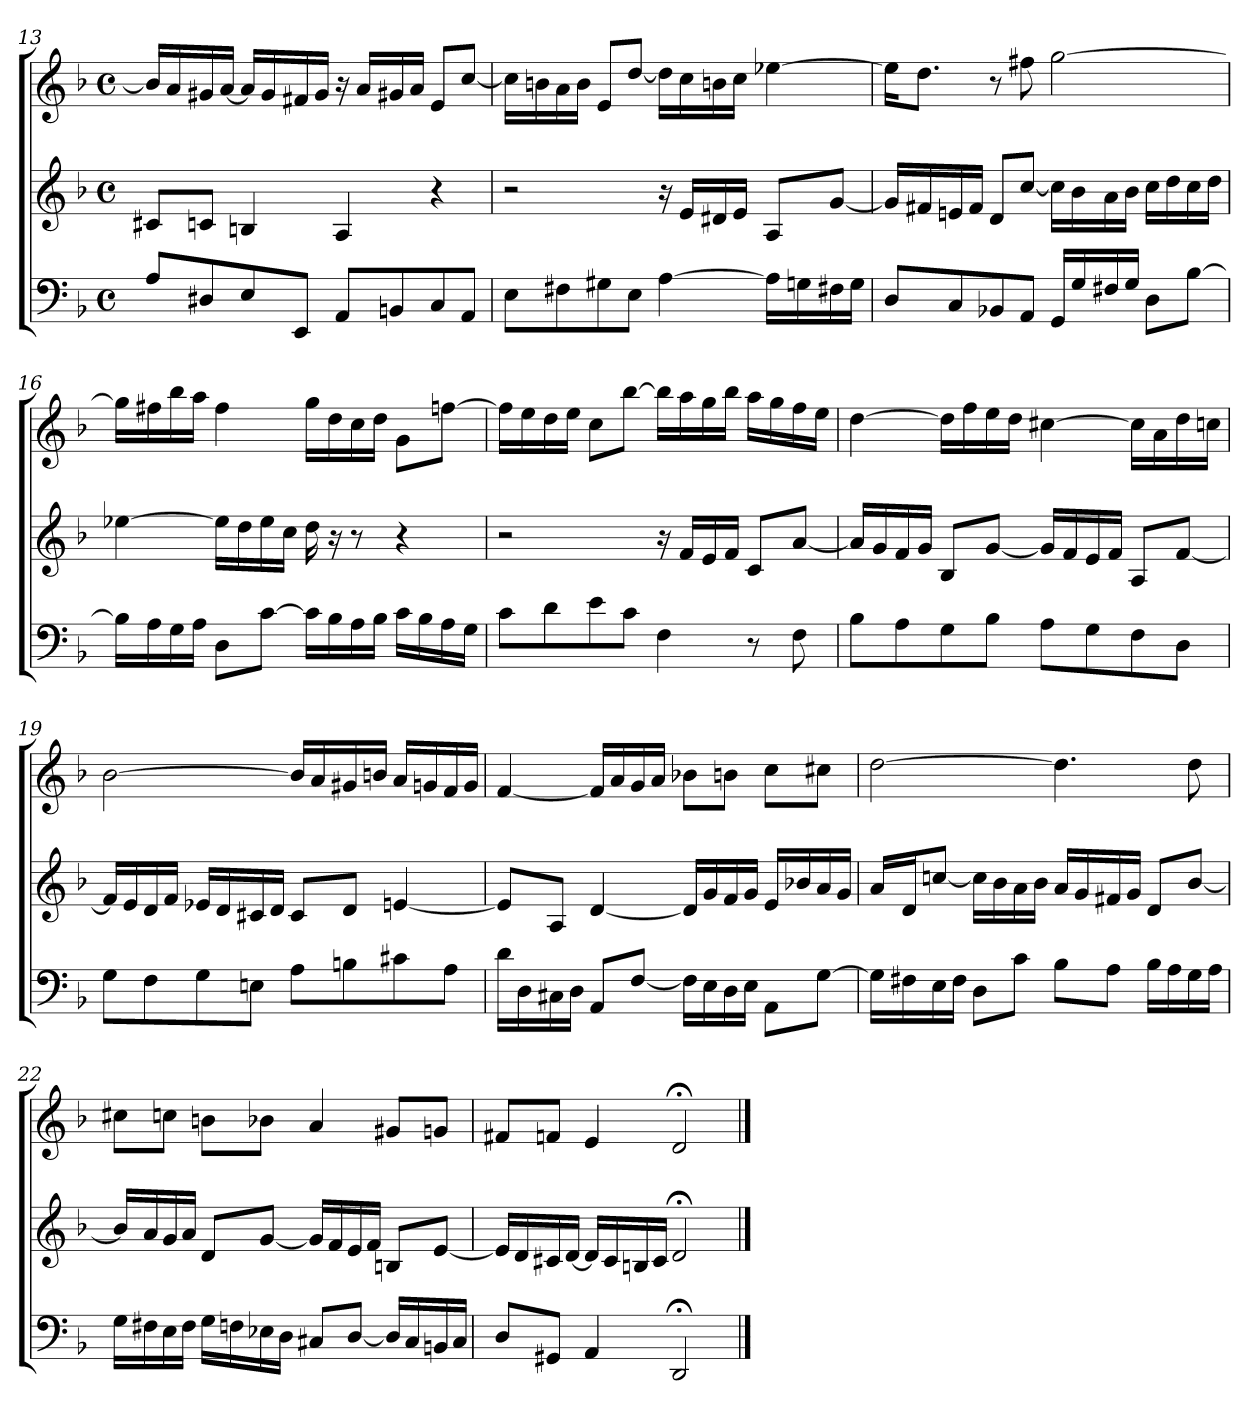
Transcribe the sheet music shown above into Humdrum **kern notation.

**kern	**kern	**kern
*part3	*part2	*part1
*staff3	*staff2	*staff1
*clefF4	*clefG2	*clefG2
*k[b-]	*k[b-]	*k[b-]
*M4/4	*M4/4	*M4/4
*met(c)	*met(c)	*met(c)
=13	=13	=13
8AL	8c#XL	16bnLL]
.	.	16a
8D#X	8cnJ	16g#X
.	.	[16aJJ
8E	4Bn	16aLL]
.	.	16g#
8EEJ	.	16f#X
.	.	16g#JJ
8AAL	4A	16r
.	.	16aLL
8BBn	.	16g#X
.	.	16aJJ
8C	4r	8eL
8AAJ	.	[8ccJ
=14	=14	=14
8EL	2r	16ccLL]
.	.	16bn
8F#X	.	16a
.	.	16bJJ
8G#X	.	8eL
8EJ	.	[8ddJ
[4A	16r	16ddLL]
.	16eLL	16cc
.	16d#X	16bn
.	16eJJ	16ccJJ
16ALL]	8AL	[4ee-X
16Gn	.	.
16F#X	[8gJ	.
16GJJ	.	.
=15	=15	=15
8DL	16gLL]	16ee-KL]
.	16f#X	8.ddJ
8C	16en	.
.	16f#JJ	.
8BB-X	8dL	8r
8AAJ	[8ccJ	8ff#X
16GGLL	16ccLL]	[2gg
16G	16b-	.
16F#X	16a	.
16GJJ	16b-JJ	.
8DL	16ccLL	.
.	16dd	.
[8B-J	16cc	.
.	16ddJJ	.
=16	=16	=16
16B-LL]	[4ee-X	16ggLL]
16A	.	16ff#X
16G	.	16bb-
16AJJ	.	16aaJJ
8DL	16ee-LL]	4ff#
.	16dd	.
[8cJ	16ee-	.
.	16ccJJ	.
16cLL]	16dd	16ggLL
16B-	16r	16dd
16A	8r	16cc
16B-JJ	.	16ddJJ
16cLL	4r	8gL
16B-	.	.
16A	.	[8ffnJ
16GJJ	.	.
=17	=17	=17
8cL	2r	16ffLL]
.	.	16ee
8d	.	16dd
.	.	16eeJJ
8e	.	8ccL
8cJ	.	[8bb-J
4F	16r	16bb-LL]
.	16fLL	16aa
.	16e	16gg
.	16fJJ	16bb-JJ
8r	8cL	16aaLL
.	.	16gg
8F	[8aJ	16ff
.	.	16eeJJ
=18	=18	=18
8B-L	16aLL]	[4dd
.	16g	.
8A	16f	.
.	16gJJ	.
8G	8B-L	16ddLL]
.	.	16ff
8B-J	[8gJ	16ee
.	.	16ddJJ
8AL	16gLL]	[4cc#X
.	16f	.
8G	16e	.
.	16fJJ	.
8F	8AL	16cc#LL]
.	.	16a
8DJ	[8fJ	16dd
.	.	16ccnJJ
=19	=19	=19
8GL	16fLL]	[2b-
.	16e	.
8F	16d	.
.	16fJJ	.
8G	16e-XLL	.
.	16d	.
8EnJ	16c#X	.
.	16dJJ	.
8AL	8c#L	16b-LL]
.	.	16a
8Bn	8dJ	16g#X
.	.	16bnJJ
8c#X	[4en	16aLL
.	.	16gn
8AJ	.	16f
.	.	16gJJ
=20	=20	=20
16dLL	8eL]	[4f
16D	.	.
16C#X	8AJ	.
16DJJ	.	.
8AAL	[4d	16fLL]
.	.	16a
[8FJ	.	16g
.	.	16aJJ
16FLL]	16dLL]	8b-XL
16E	16g	.
16D	16f	8bnJ
16EJJ	16gJJ	.
8AAL	16eLL	8ccL
.	16b-X	.
[8GJ	16a	8cc#XJ
.	16gJJ	.
=21	=21	=21
16GLL]	16aLL	[2dd
16F#X	16dJ	.
16E	[8ccnJ	.
16F#JJ	.	.
8DL	16ccLL]	.
.	16b-	.
8cJ	16a	.
.	16b-JJ	.
8B-L	16aLL	4.dd]
.	16g	.
8AJ	16f#X	.
.	16gJJ	.
16B-LL	8dL	.
16A	.	.
16G	[8b-J	8dd
16AJJ	.	.
=22	=22	=22
16GLL	16b-LL]	8cc#XL
16F#X	16a	.
16E	16g	8ccnJ
16F#JJ	16aJJ	.
16GLL	8dL	8bnL
16Fn	.	.
16E-X	[8gJ	8b-XJ
16DJJ	.	.
8C#XL	16gLL]	4a
.	16f	.
[8DJ	16e	.
.	16fJJ	.
16DLL]	8BnL	8g#XL
16C#	.	.
16BBn	[8eJ	8gnJ
16C#JJ	.	.
=23	=23	=23
8DL	16eLL]	8f#XL
.	16d	.
8GG#XJ	16c#X	8fnJ
.	[16dJJ	.
4AA	16dLL]	4e
.	16c#	.
.	16Bn	.
.	16c#JJ	.
2DD;<	2d;<	2d;<
==	==	==
*-	*-	*-
